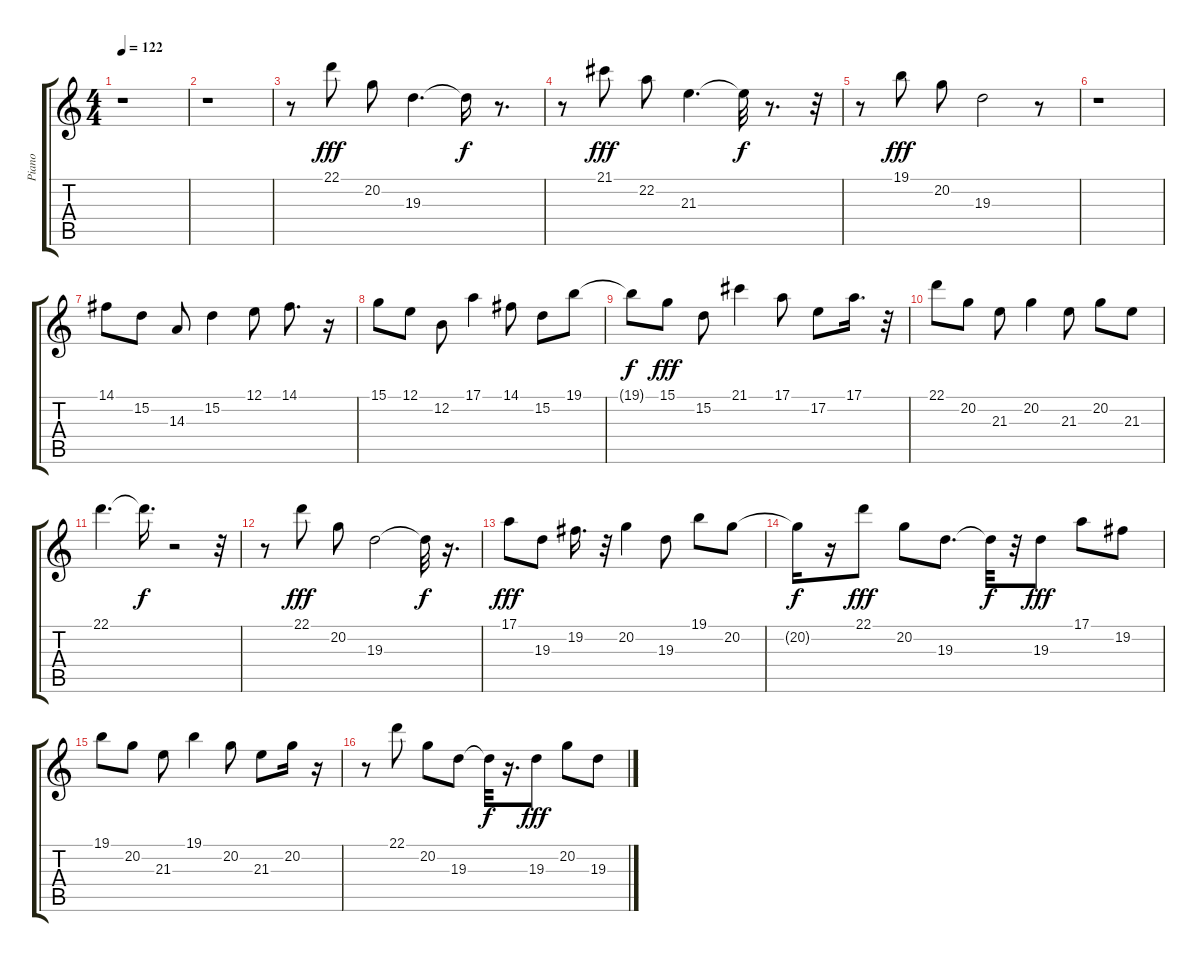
\track ("Piano" "Piano") {instrument electricpiano2}
\staff {score tabs}
\tuning (E4 B3 G3 D3 A2 E2) {hide}
\ts (4 4)
\tempo 122
\clef g2
\ks c
r.1{dy f} |
r.1 |
r.8 22.1.8{dy fff} 20.2.8 19.3.4{d} 19.3{t}.16{dy f} r.8{d} |
r.8 21.1.8{dy fff} 22.2.8 21.3.4{d} 21.3{t}.32{dy f} r.8{d} r.32 |
r.8 19.1.8{dy fff} 20.2.8 19.3.2 r.8 |
r.1 |
14.1.8 15.2.8 14.3.8 15.2.4 12.1.8 14.1.8{d} r.16 |
15.1.8 12.1.8 12.2.8 17.1.4 14.1.8 15.2.8 19.1.8 |
19.1{t}.8{dy f} 15.1.8{dy fff} 15.2.8 21.1.4 17.1.8 17.2.8 17.1.16{d} r.32 |
22.1.8 20.2.8 21.3.8 20.2.4 21.3.8 20.2.8 21.3.8 |
22.1.4{d} 22.1{t}.16{d dy f} r.2 r.32 |
r.8 22.1.8{dy fff} 20.2.8 19.3.2 19.3{t}.32{dy f} r.16{d} |
17.1.8{dy fff} 19.3.8 19.2.16{d} r.32 20.2.4 19.3.8 19.1.8 20.2.8 |
20.2{t}.16{dy f} r.16 22.1.8{dy fff} 20.2.8 19.3.8{d} 19.3{t}.32{dy f} r.32 19.3.8{dy fff} 17.1.8 19.2.8 |
19.1.8 20.2.8 21.3.8 19.1.4 20.2.8 21.3.8 20.2.16 r.16 |
r.8 22.1.8 20.2.8 19.3.8 19.3{t}.32{dy f} r.16{d} 19.3.8{dy fff} 20.2.8 19.3.8
